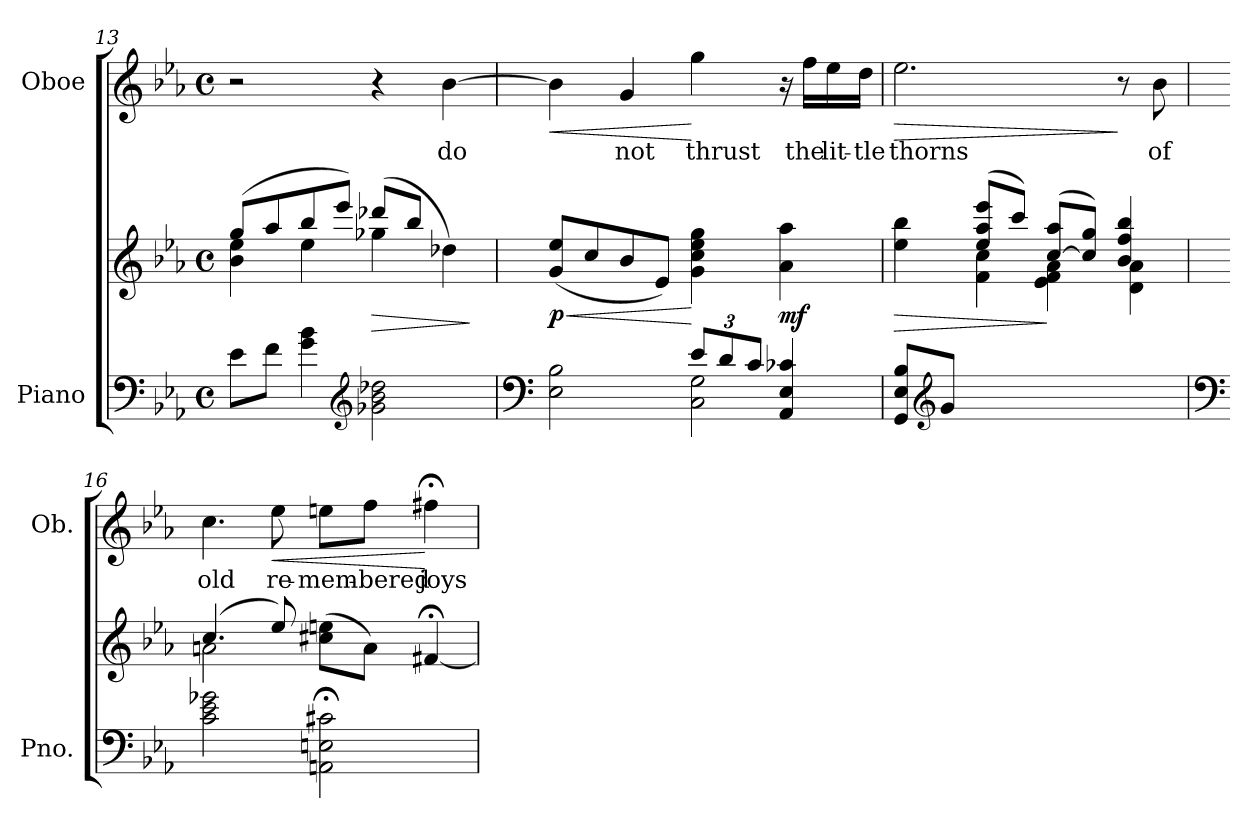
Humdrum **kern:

**kern	**kern	**dynam	**kern	**text	**dynam
*part2	*part2	*part2	*part1	*part1	*part1
*staff3	*staff2	*staff2/3	*staff1	*staff1	*staff1
*I"Piano	*	*	*I"Oboe	*	*
*I'Pno.	*	*	*I'Ob.	*	*
!!LO:LB:g=z
*clefF4	*clefG2	*	*clefG2	*	*
*k[b-e-a-]	*k[b-e-a-]	*	*k[b-e-a-]	*	*
*M4/4	*M4/4	*	*M4/4	*	*
*met(c)	*met(c)	*	*met(c)	*	*
=13	=13	=13	=13	=13	=13
*	*^	*	*	*	*
8e-\L	(8gg/L	4b-\ 4ee-\	.	2r	.	.
8f\J	8aa-/	.	.	.	.	.
4g\ 4b-\	8bb-/	4ee-\	.	.	.	.
.	8eee-/J)	.	.	.	.	.
*clefG2	*	*	*	*	*	*
!	!	!	!LO:HP:b	!	!	!
2g-X\ 2b-\ 2dd-X\	(8ddd-X/L	4gg-X\	>	4r	.	.
.	8bb-/J	.	.	.	.	.
!	!	!	!	!	!LO:LY:b	!
.	4dd-X\)	4ryy	.	[4b-\	do	.
*	*v	*v	*	*	*	*
.	.	]	.	.	.
=14	=14	=14	=14	=14	=14
*clefF4	*	*	*	*	*
*^	*	*	*	*	*
!	!	!	!LO:HP:b	!	!	!LO:HP:b
!	!	!	!LO:DY:n=1:b	!	!	!
2E-\ 2B-\	2ryy	(8g/ 8ee-/L	< p	4b-\]	.	<
.	.	8cc/	.	.	.	.
!	!	!	!	!	!LO:LY:b	!
.	.	8b-/	.	4g/	not	.
.	.	8e-/J)	.	.	.	.
*Xbrackettup	*	*	*	*	*	*
!	!	!	!	!	!LO:LY:b	!
12e-/L	2C\ 2G\	4g\ 4cc\ 4ee-\ 4gg\	[	4gg\	thrust	[
12d/	.	.	.	.	.	.
12c/J	.	.	.	.	.	.
!	!	!	!LO:DY:n=2:b	!	!	!
4AA-/ 4E-/ 4c-X/	.	4a-\ 4aa-\	mf	16r	.	.
!	!	!	!	!	!LO:LY:b	!
.	.	.	.	16ff\LL	the	.
!	!	!	!	!	!LO:LY:b	!
.	.	.	.	16ee-\	lit-	.
!	!	!	!	!	!LO:LY:b	!
.	.	.	.	16dd\JJ	-tle	.
*v	*v	*	*	*	*	*
=15	=15	=15	=15	=15	=15
!	!	!LO:HP:b	!	!LO:LY:b	!LO:HP:b
*	*^	*	*	*	*
8GG/ 8E-/ 8B-/L	4ee-\ 4bb-\	4ryy	>	2.ee-\	thorns	>
*clefG2	*	*	*	*	*	*
8g/J	.	.	.	.	.	.
2.ryy	(>8ee-/ 8aa-/ 8eee-/L	4f\ 4cc\	.	.	.	.
.	8ccc/J)	.	.	.	.	.
.	(>[>8cc/ 8aa-/L	4e-\ 4f\ 4a-\	]	.	.	.
.	8cc/] 8gg/J)	.	.	.	.	.
.	4b-/ 4ff/ 4bb-/	4d\ 4a-\	.	8r	.	]
!	!	!	!	!	!LO:LY:b	!
.	.	.	.	8b-\	of	.
!!LO:LB:g=z
=16	=16	=16	=16	=16	=16	=16
*clefF4	*	*	*	*	*	*
!	!	!	!	!	!LO:LY:b	!
2c\ 2e-\ 2g-X\	(4.cc/	2an\	.	4.cc\	old	.
!	!	!	!	!	!LO:LY:b	!LO:HP:b
.	8ee-/)	.	.	8ee-\	re-	<
!	!	!	!	!	!LO:LY:b	!
2AAn\;< 2En\;< 2c#X\;<	(8cc#X\ 8een\L	2ryy	.	8een\L	-mem-	.
!	!	!	!	!	!LO:LY:b	!
.	8a\J)	.	.	8ff\J	-bered	.
!	!	!	!	!	!LO:LY:b	!
.	[4f#X;</	.	.	4ff#X;<\	joys	[
*	*v	*v	*	*	*	*
=	=	=	=	=	=
*-	*-	*-	*-	*-	*-
